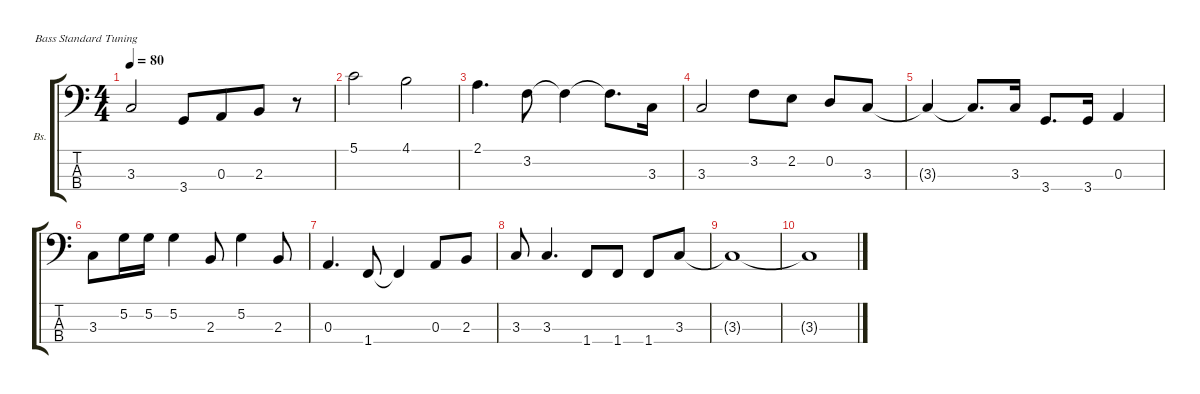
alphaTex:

\defaultSystemsLayout 4
\hideDynamics
\bracketExtendMode groupsimilarinstruments
\firstSystemTrackNameOrientation horizontal
\otherSystemsTrackNameOrientation horizontal
\track ("Bass" "Bs.") {multiBarRest instrument electricbassfinger}
\staff {score tabs}
\tuning (G2 D2 A1 E1)
\ts (4 4)
\tempo 80
\clef f4
\ks c
3.3{t}.2{dy mf} 3.4.8 0.3.8{beam merge} 2.3.8 r.8 |
5.1.2 4.1.2 |
2.1.4{d} 3.2.8 3.2{t}.4 3.2{t}.8{d} 3.3.16 |
3.3.2 3.2.8 2.2.8 0.2.8 3.3.8 |
3.3{t}.4 3.3{t}.8{d} 3.3.16 3.4.8{d} 3.4.16 0.3.4 |
3.3.8 5.2.16 5.2.16 5.2.4 2.3.8 5.2.4 2.3.8 |
0.3.4{d} 1.4.8 1.4{t}.4 0.3.8 2.3.8 |
3.3.8 3.3.4{d} 1.4.8 1.4.8 1.4.8 3.3.8 |
3.3{t}.1 |
3.3{t}.1
